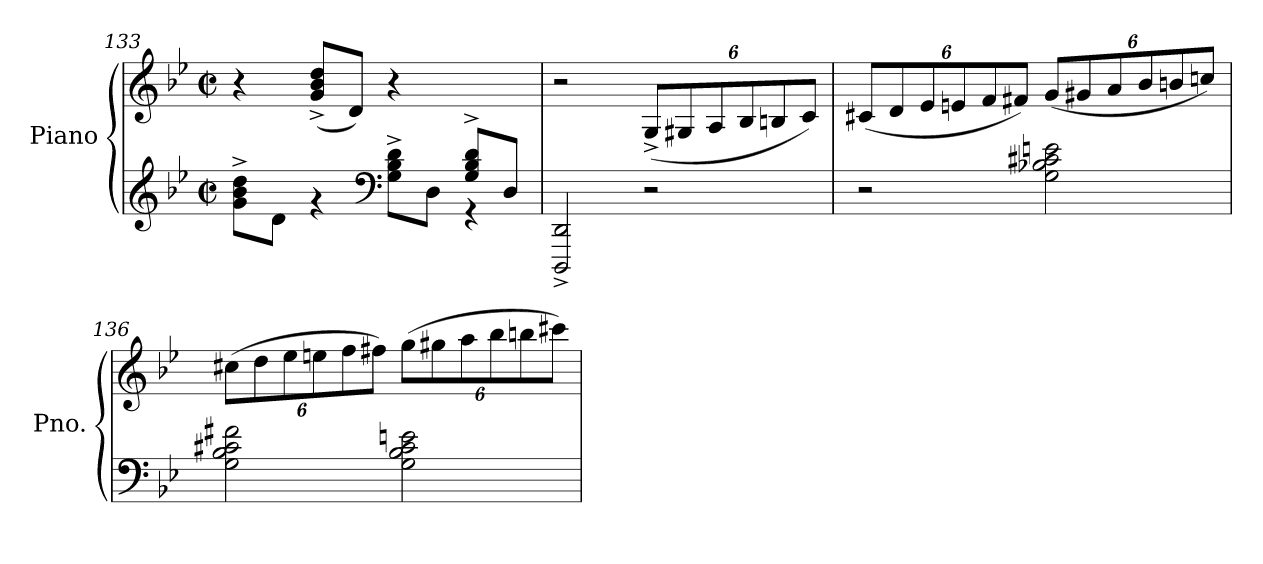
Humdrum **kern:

**kern	**kern
*part1	*part1
*staff2	*staff1
*I"Piano	*
*I'Pno.	*
*clefG2	*clefG2
*k[b-e-]	*k[b-e-]
*M2/2	*M2/2
*met(c|)	*met(c|)
=133	=133
*^	*
2.ryy	8g\^ 8b-\^ 8dd\^L	4r
.	8d\J	.
.	4rg	(<8g/^ 8b-/^ 8dd/^L
.	.	8d/J)
*clefF4	*	*
.	8G\^ 8B-\^ 8d\^L	4r
.	8D\J	.
8G/^ 8B-/^ 8d/^L	4rGG	4ryy
8D/J	.	.
*v	*v	*
=134	=134
2DDD/^ 2DD/^	2r
*	*Xbrackettup
2r	(<12G^/L
.	12G#X/
.	12A/
.	12B-/
.	12Bn/
.	12c/J)
!!LO:LB:g=z
=135	=135
2r	(<12c#X/L
.	12d/
.	12e-/
.	12en/
.	12f/
.	12f#X/J)
2G\ 2B-X\ 2c#X\ 2en\	(<12g/L
.	12g#X/
.	12a/
.	12b-/
.	12bn/
.	12ccn/J)
=136	=136
2G\ 2B-\ 2c#X\ 2f#X\	(>12cc#X\L
.	12dd\
.	12ee-\
.	12een\
.	12ff\
.	12ff#X\J)
2G\ 2B-\ 2c#\ 2en\	(>12gg\L
.	12gg#X\
.	12aa\
.	12bb-\
.	12bbn\
.	12ccc#X\J)
=	=
*-	*-
